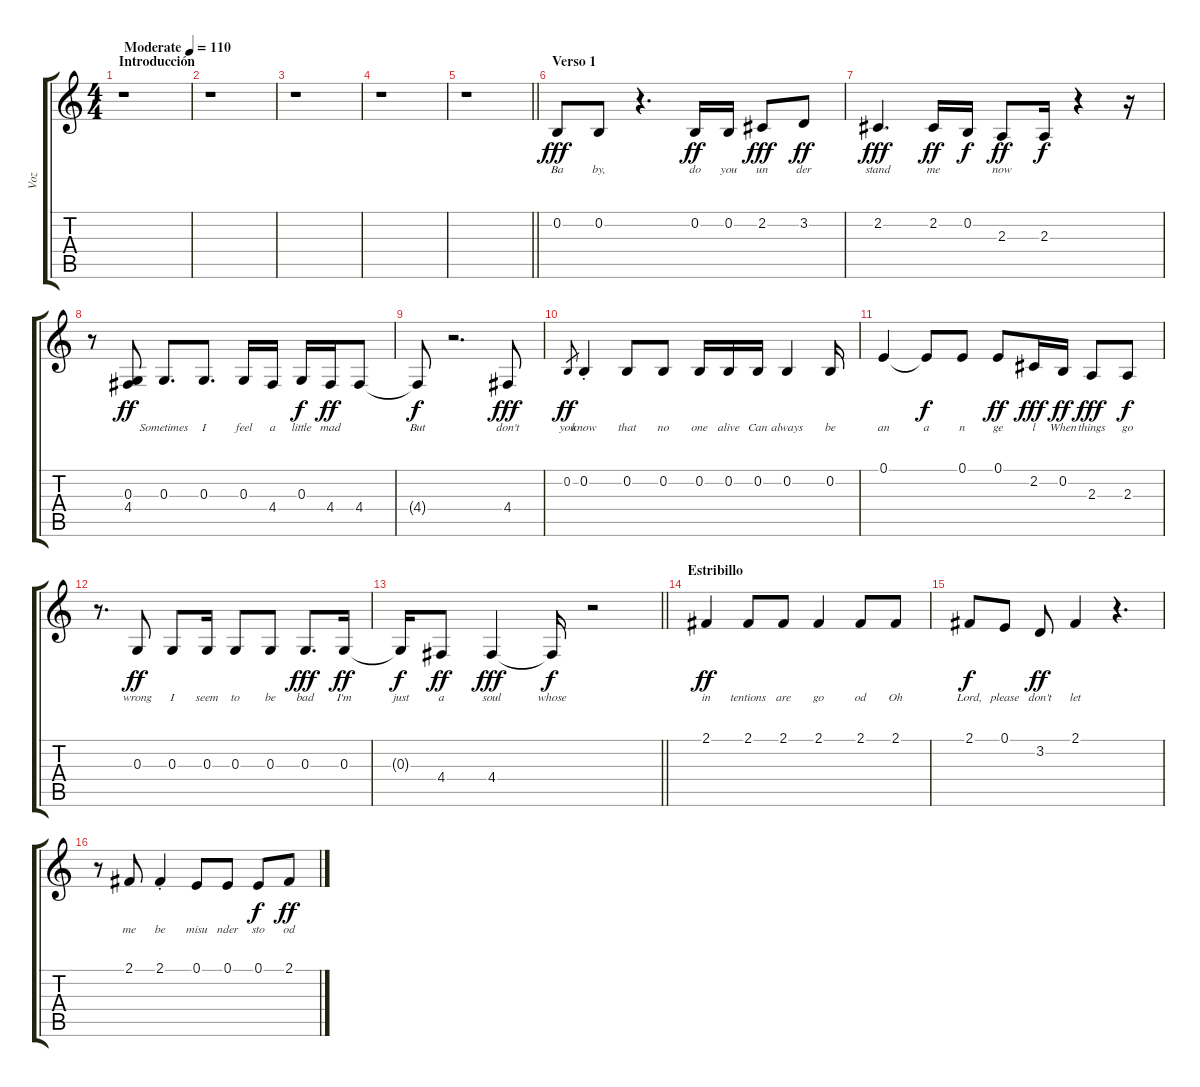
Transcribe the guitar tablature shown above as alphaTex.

\track ("Voz" "Voz") {instrument altosax}
\staff {score tabs}
\tuning (E4 B3 G3 D3 A2 E2) {hide}
\ts (4 4)
\section ("" "Introducción")
\tempo (110 "Moderate")
\clef g2
\ks c
r.1{dy fff instrument altosax} |
r.1 |
r.1 |
r.1 |
\barLineRight lightlight
r.1 |
\section ("" "Verso 1")
0.2.8{lyrics (0 "Ba") lyrics (1 "") lyrics (2 "") lyrics (3 "") lyrics (4 "")} 0.2.8{lyrics (0 "by,") lyrics (1 "") lyrics (2 "") lyrics (3 "") lyrics (4 "")} r.4{d} 0.2.16{lyrics (0 "do") lyrics (1 "") lyrics (2 "") lyrics (3 "") lyrics (4 "") dy ff} 0.2.16{lyrics (0 "you") lyrics (1 "") lyrics (2 "") lyrics (3 "") lyrics (4 "")} 2.2.8{lyrics (0 "un") lyrics (1 "") lyrics (2 "") lyrics (3 "") lyrics (4 "") dy fff} 3.2.8{lyrics (0 "der") lyrics (1 "") lyrics (2 "") lyrics (3 "") lyrics (4 "") dy ff} |
2.2.4{d lyrics (0 "stand") lyrics (1 "") lyrics (2 "") lyrics (3 "") lyrics (4 "") dy fff} 2.2.16{lyrics (0 "me") lyrics (1 "") lyrics (2 "") lyrics (3 "") lyrics (4 "") dy ff} 0.2.16{lyrics (0 "") lyrics (1 "") lyrics (2 "") lyrics (3 "") lyrics (4 "") dy f} 2.3.8{lyrics (0 "now") lyrics (1 "") lyrics (2 "") lyrics (3 "") lyrics (4 "") dy ff} 2.3.16{lyrics (0 "") lyrics (1 "") lyrics (2 "") lyrics (3 "") lyrics (4 "") dy f} r.4 r.16 |
r.8 (0.3 4.4).8{lyrics (0 "") lyrics (1 "") lyrics (2 "") lyrics (3 "") lyrics (4 "") dy ff} 0.3.8{d lyrics (0 "Sometimes") lyrics (1 "") lyrics (2 "") lyrics (3 "") lyrics (4 "")} 0.3.8{d lyrics (0 "I") lyrics (1 "") lyrics (2 "") lyrics (3 "") lyrics (4 "")} 0.3.16{lyrics (0 "feel") lyrics (1 "") lyrics (2 "") lyrics (3 "") lyrics (4 "")} 4.4.16{lyrics (0 "a") lyrics (1 "") lyrics (2 "") lyrics (3 "") lyrics (4 "")} 0.3.16{lyrics (0 "little") lyrics (1 "") lyrics (2 "") lyrics (3 "") lyrics (4 "") dy f} 4.4.16{lyrics (0 "mad") lyrics (1 "") lyrics (2 "") lyrics (3 "") lyrics (4 "") dy ff} 4.4.8{lyrics (0 "") lyrics (1 "") lyrics (2 "") lyrics (3 "") lyrics (4 "")} |
4.4{t}.8{lyrics (0 "But") lyrics (1 "") lyrics (2 "") lyrics (3 "") lyrics (4 "") dy f} r.2{d} 4.4.8{lyrics (0 "don't") lyrics (1 "") lyrics (2 "") lyrics (3 "") lyrics (4 "") dy fff} |
0.2.8{lyrics (0 "you") lyrics (1 "") lyrics (2 "") lyrics (3 "") lyrics (4 "") gr dy ff} 0.2{st}.4{lyrics (0 "know") lyrics (1 "") lyrics (2 "") lyrics (3 "") lyrics (4 "")} 0.2.8{lyrics (0 "that") lyrics (1 "") lyrics (2 "") lyrics (3 "") lyrics (4 "")} 0.2.8{lyrics (0 "no") lyrics (1 "") lyrics (2 "") lyrics (3 "") lyrics (4 "")} 0.2.16{lyrics (0 "one") lyrics (1 "") lyrics (2 "") lyrics (3 "") lyrics (4 "")} 0.2.16{lyrics (0 "alive") lyrics (1 "") lyrics (2 "") lyrics (3 "") lyrics (4 "")} 0.2.16{lyrics (0 "Can") lyrics (1 "") lyrics (2 "") lyrics (3 "") lyrics (4 "")} 0.2.4{lyrics (0 "always") lyrics (1 "") lyrics (2 "") lyrics (3 "") lyrics (4 "")} 0.2.16{lyrics (0 "be") lyrics (1 "") lyrics (2 "") lyrics (3 "") lyrics (4 "")} |
0.1.4{lyrics (0 "an") lyrics (1 "") lyrics (2 "") lyrics (3 "") lyrics (4 "")} 0.1{t}.8{lyrics (0 "a") lyrics (1 "") lyrics (2 "") lyrics (3 "") lyrics (4 "") dy f} 0.1.8{lyrics (0 "n") lyrics (1 "") lyrics (2 "") lyrics (3 "") lyrics (4 "")} 0.1.8{lyrics (0 "ge") lyrics (1 "") lyrics (2 "") lyrics (3 "") lyrics (4 "") dy ff} 2.2.16{lyrics (0 "l") lyrics (1 "") lyrics (2 "") lyrics (3 "") lyrics (4 "") dy fff} 0.2.16{lyrics (0 "When") lyrics (1 "") lyrics (2 "") lyrics (3 "") lyrics (4 "") dy ff} 2.3.8{lyrics (0 "things") lyrics (1 "") lyrics (2 "") lyrics (3 "") lyrics (4 "") dy fff} 2.3.8{lyrics (0 "go") lyrics (1 "") lyrics (2 "") lyrics (3 "") lyrics (4 "") dy f} |
r.8{d} 0.3.8{lyrics (0 "wrong") lyrics (1 "") lyrics (2 "") lyrics (3 "") lyrics (4 "") dy ff} 0.3.8{lyrics (0 "I") lyrics (1 "") lyrics (2 "") lyrics (3 "") lyrics (4 "")} 0.3.16{lyrics (0 "seem") lyrics (1 "") lyrics (2 "") lyrics (3 "") lyrics (4 "")} 0.3.8{lyrics (0 "to") lyrics (1 "") lyrics (2 "") lyrics (3 "") lyrics (4 "")} 0.3.8{lyrics (0 "be") lyrics (1 "") lyrics (2 "") lyrics (3 "") lyrics (4 "")} 0.3.8{d lyrics (0 "bad") lyrics (1 "") lyrics (2 "") lyrics (3 "") lyrics (4 "") dy fff} 0.3.16{lyrics (0 "I'm") lyrics (1 "") lyrics (2 "") lyrics (3 "") lyrics (4 "") dy ff} |
\barLineRight lightlight
0.3{t}.16{lyrics (0 "just") lyrics (1 "") lyrics (2 "") lyrics (3 "") lyrics (4 "") dy f} 4.4.8{lyrics (0 "a") lyrics (1 "") lyrics (2 "") lyrics (3 "") lyrics (4 "") dy ff} 4.4.4{lyrics (0 "soul") lyrics (1 "") lyrics (2 "") lyrics (3 "") lyrics (4 "") dy fff} 4.4{t}.16{lyrics (0 "whose") lyrics (1 "") lyrics (2 "") lyrics (3 "") lyrics (4 "") dy f} r.2 |
\section ("" "Estribillo")
2.1.4{lyrics (0 "in") lyrics (1 "") lyrics (2 "") lyrics (3 "") lyrics (4 "") dy ff} 2.1.8{lyrics (0 "tentions") lyrics (1 "") lyrics (2 "") lyrics (3 "") lyrics (4 "")} 2.1.8{lyrics (0 "are") lyrics (1 "") lyrics (2 "") lyrics (3 "") lyrics (4 "")} 2.1.4{lyrics (0 "go") lyrics (1 "") lyrics (2 "") lyrics (3 "") lyrics (4 "")} 2.1.8{lyrics (0 "od") lyrics (1 "") lyrics (2 "") lyrics (3 "") lyrics (4 "")} 2.1.8{lyrics (0 "Oh") lyrics (1 "") lyrics (2 "") lyrics (3 "") lyrics (4 "")} |
2.1.8{lyrics (0 "Lord,") lyrics (1 "") lyrics (2 "") lyrics (3 "") lyrics (4 "") dy f} 0.1.8{lyrics (0 "please") lyrics (1 "") lyrics (2 "") lyrics (3 "") lyrics (4 "")} 3.2.8{lyrics (0 "don't") lyrics (1 "") lyrics (2 "") lyrics (3 "") lyrics (4 "") dy ff} 2.1.4{lyrics (0 "let") lyrics (1 "") lyrics (2 "") lyrics (3 "") lyrics (4 "")} r.4{d} |
r.8 2.1.8{lyrics (0 "me") lyrics (1 "") lyrics (2 "") lyrics (3 "") lyrics (4 "")} 2.1{st}.4{lyrics (0 "be") lyrics (1 "") lyrics (2 "") lyrics (3 "") lyrics (4 "")} 0.1.8{lyrics (0 "misu") lyrics (1 "") lyrics (2 "") lyrics (3 "") lyrics (4 "")} 0.1.8{lyrics (0 "nder") lyrics (1 "") lyrics (2 "") lyrics (3 "") lyrics (4 "")} 0.1.8{lyrics (0 "sto") lyrics (1 "") lyrics (2 "") lyrics (3 "") lyrics (4 "") dy f} 2.1.8{lyrics (0 "od") lyrics (1 "") lyrics (2 "") lyrics (3 "") lyrics (4 "") dy ff}
